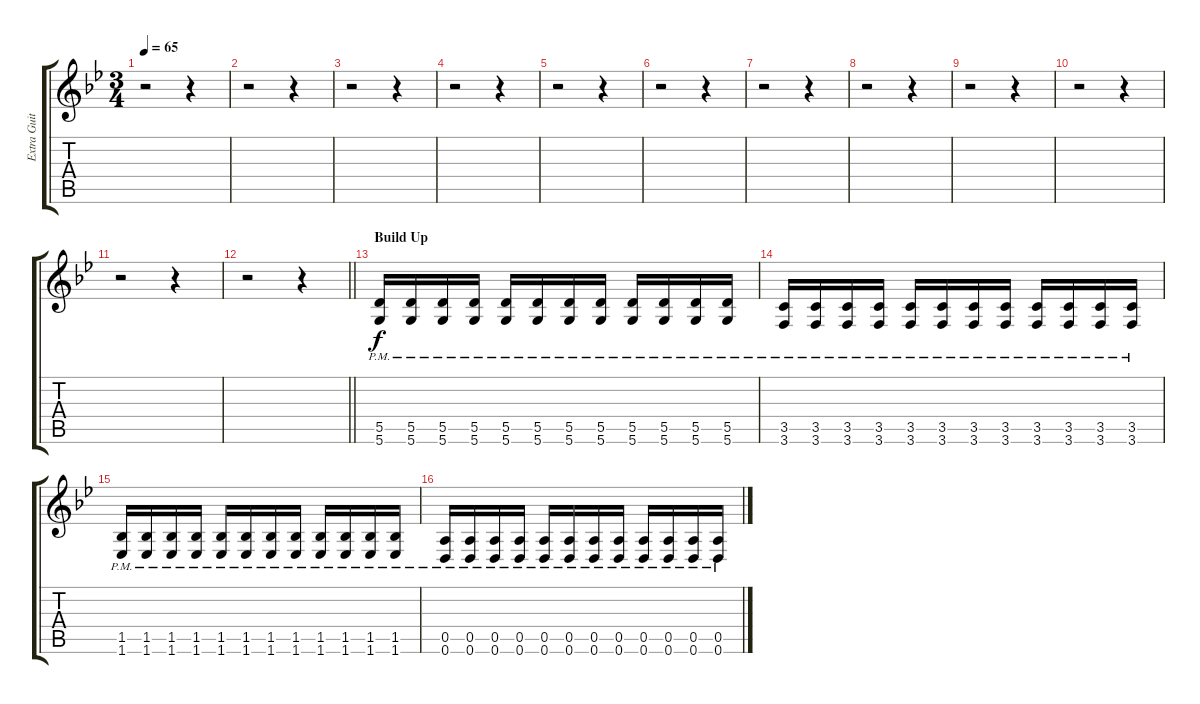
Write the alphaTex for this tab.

\track ("Extra Guitar" "Extra Guit") {instrument overdrivenguitar}
\staff {score tabs}
\tuning (E4 B3 G3 D3 A2 D2) {hide}
\ts (3 4)
\tempo 65
\clef g2
\ks bb
r.2{dy f} r.4 |
r.2 r.4 |
r.2 r.4 |
r.2 r.4 |
r.2 r.4 |
r.2 r.4 |
r.2 r.4 |
r.2 r.4 |
r.2 r.4 |
r.2 r.4 |
r.2 r.4 |
\barLineRight lightlight
r.2 r.4 |
\section ("" "Build Up")
(5.5{pm} 5.6{pm}).16{volume 11 balance 2} (5.5{pm} 5.6{pm}).16 (5.5{pm} 5.6{pm}).16 (5.5{pm} 5.6{pm}).16 (5.5{pm} 5.6{pm}).16 (5.5{pm} 5.6{pm}).16 (5.5{pm} 5.6{pm}).16 (5.5{pm} 5.6{pm}).16 (5.5{pm} 5.6{pm}).16 (5.5{pm} 5.6{pm}).16 (5.5{pm} 5.6{pm}).16 (5.5{pm} 5.6{pm}).16 |
(3.5{pm} 3.6{pm}).16 (3.5{pm} 3.6{pm}).16 (3.5{pm} 3.6{pm}).16 (3.5{pm} 3.6{pm}).16 (3.5{pm} 3.6{pm}).16 (3.5{pm} 3.6{pm}).16 (3.5{pm} 3.6{pm}).16 (3.5{pm} 3.6{pm}).16 (3.5{pm} 3.6{pm}).16 (3.5{pm} 3.6{pm}).16 (3.5{pm} 3.6{pm}).16 (3.5{pm} 3.6{pm}).16 |
(1.5{pm} 1.6).16 (1.5{pm} 1.6{pm}).16 (1.5{pm} 1.6{pm}).16 (1.5{pm} 1.6{pm}).16 (1.5{pm} 1.6{pm}).16 (1.5{pm} 1.6{pm}).16 (1.5{pm} 1.6{pm}).16 (1.5{pm} 1.6{pm}).16 (1.5{pm} 1.6{pm}).16 (1.5{pm} 1.6{pm}).16 (1.5{pm} 1.6{pm}).16 (1.5{pm} 1.6{pm}).16 |
(0.5{pm} 0.6{pm}).16 (0.5 0.6{pm}).16 (0.5{pm} 0.6{pm}).16 (0.5{pm} 0.6{pm}).16 (0.5{pm} 0.6{pm}).16 (0.5{pm} 0.6{pm}).16 (0.5{pm} 0.6{pm}).16 (0.5{pm} 0.6{pm}).16 (0.5{pm} 0.6{pm}).16 (0.5{pm} 0.6{pm}).16 (0.5{pm} 0.6{pm}).16 (0.5{pm} 0.6{pm}).16
